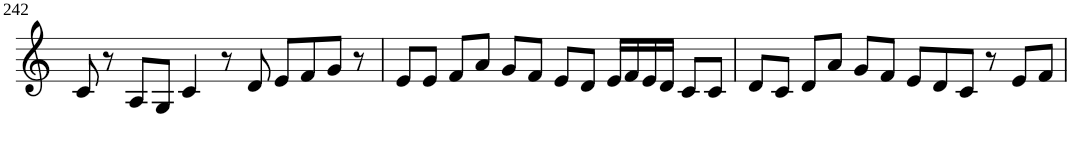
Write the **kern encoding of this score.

**kern
*part1
*staff1
*I"Violin
!!LO:PB:g=z
*clefG2
*k[]
*M6/4
=242
8c/
8r
8A/L
8G/J
4c/
8r
8d/
8e/L
8f/
8g/J
8r
=243
8e/L
8e/J
8f/L
8a/J
8g/L
8f/J
8e/L
8d/J
16e/LL
16f/
16e/
16d/JJ
8c/L
8c/J
=244
8d/L
8c/J
8d/L
8a/J
8g/L
8f/J
8e/L
8d/
8c/J
8r
8e/L
8f/J
=
*-
